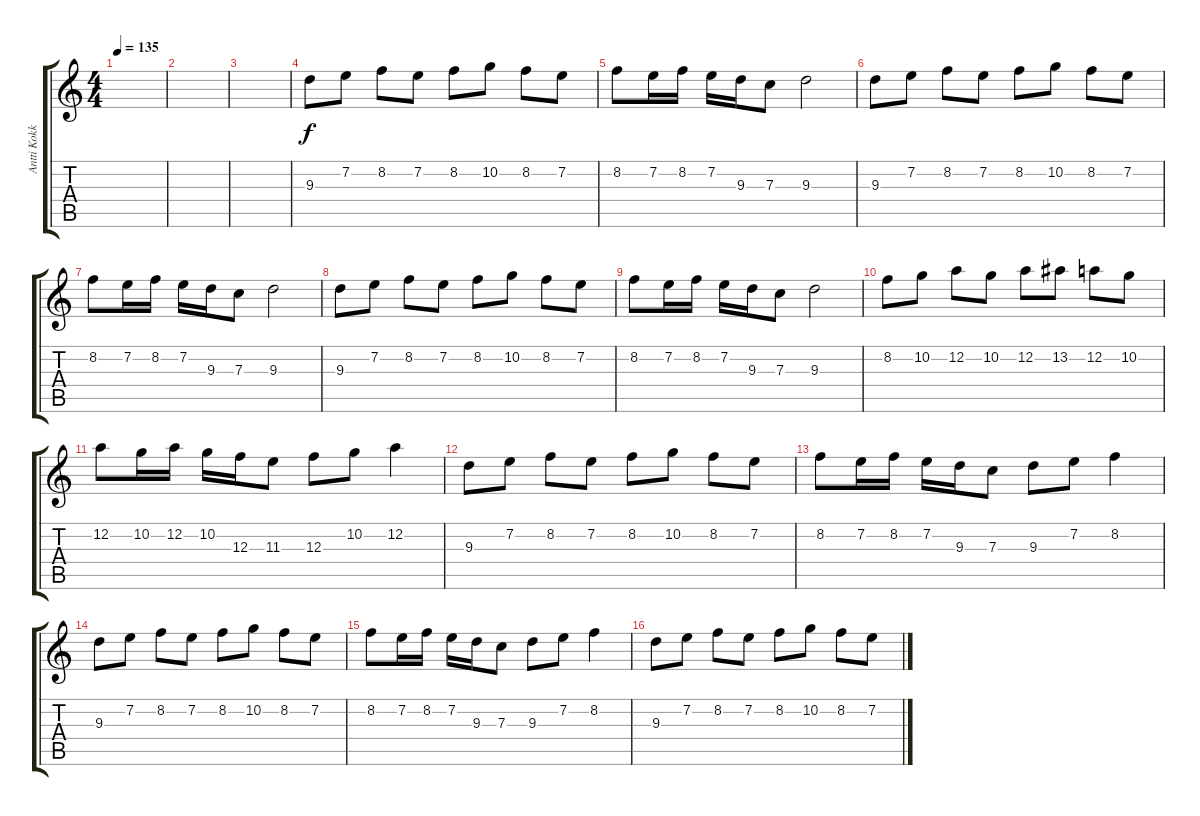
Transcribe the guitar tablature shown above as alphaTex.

\track ("Antti Kokko " "Antti Kokk") {instrument overdrivenguitar}
\staff {score tabs}
\tuning (D4 A3 F3 C3 G2 D2) {hide}
\ts (4 4)
\tempo 135
\clef g2
\ks c
|
|
|
9.3.8 7.2.8 8.2.8 7.2.8 8.2.8 10.2.8 8.2.8 7.2.8 |
8.2.8 7.2.16 8.2.16 7.2.16 9.3.16 7.3.8 9.3.2 |
9.3.8 7.2.8 8.2.8 7.2.8 8.2.8 10.2.8 8.2.8 7.2.8 |
8.2.8 7.2.16 8.2.16 7.2.16 9.3.16 7.3.8 9.3.2 |
9.3.8 7.2.8 8.2.8 7.2.8 8.2.8 10.2.8 8.2.8 7.2.8 |
8.2.8 7.2.16 8.2.16 7.2.16 9.3.16 7.3.8 9.3.2 |
8.2.8 10.2.8 12.2.8 10.2.8 12.2.8 13.2.8 12.2.8 10.2.8 |
12.2.8 10.2.16 12.2.16 10.2.16 12.3.16 11.3.8 12.3.8 10.2.8 12.2.4 |
9.3.8 7.2.8 8.2.8 7.2.8 8.2.8 10.2.8 8.2.8 7.2.8 |
8.2.8 7.2.16 8.2.16 7.2.16 9.3.16 7.3.8 9.3.8 7.2.8 8.2.4 |
9.3.8 7.2.8 8.2.8 7.2.8 8.2.8 10.2.8 8.2.8 7.2.8 |
8.2.8 7.2.16 8.2.16 7.2.16 9.3.16 7.3.8 9.3.8 7.2.8 8.2.4 |
9.3.8 7.2.8 8.2.8 7.2.8 8.2.8 10.2.8 8.2.8 7.2.8
